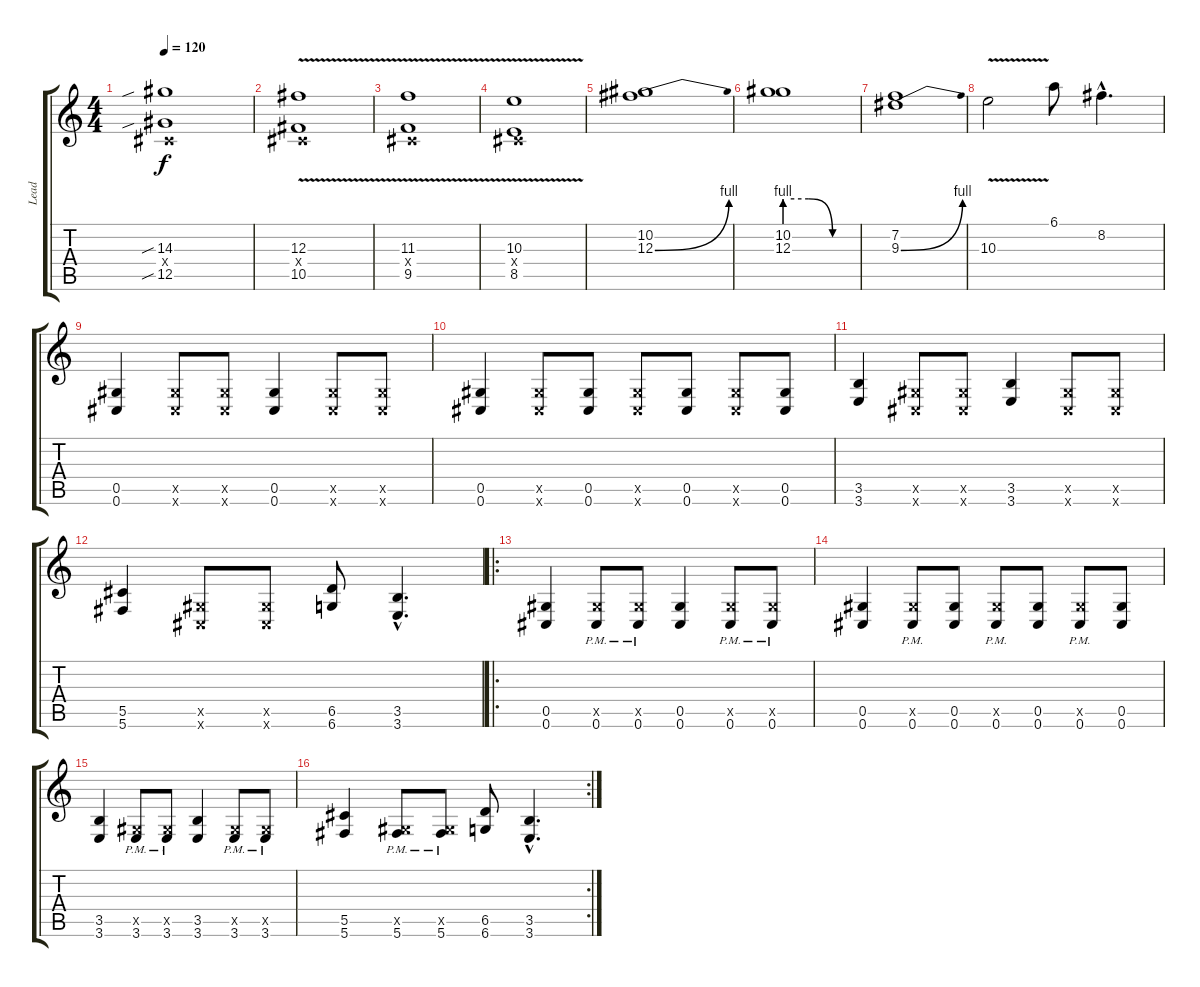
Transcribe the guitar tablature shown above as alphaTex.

\track ("Lead" "Lead") {instrument distortionguitar}
\staff {score tabs}
\tuning (Eb4 Bb3 Gb3 Db3 Ab2 Db2) {hide}
\ts (4 4)
\tempo 120
\clef g2
\ks c
(14.3{sib} 0.4{x} 12.5{sib}).1{dy f} |
(12.3{v} 0.4{x} 10.5{v}).1 |
(11.3{v} 0.4{x} 9.5{v}).1 |
(10.3{v} 0.4{x} 8.5{v}).1 |
(10.2 12.3{be (bend 0 0 60 4)}).1 |
(10.2 12.3{be (custom 0 4 20 4 40 0 60 0)}).1 |
(7.2 9.3{be (bend 0 0 60 4)}).1 |
10.3{v}.2 6.1.8{balance 13 instrument distortionguitar} 8.2{hac}.4{d} |
(0.5 0.6).4 (0.5{x} 0.6{x}).8 (0.5{x} 0.6{x}).8 (0.5 0.6).4 (0.5{x} 0.6{x}).8 (0.5{x} 0.6{x}).8 |
(0.5 0.6).4 (0.5{x} 0.6{x}).8 (0.5 0.6).8 (0.5{x} 0.6{x}).8 (0.5 0.6).8 (0.5{x} 0.6{x}).8 (0.5 0.6).8 |
(3.5 3.6).4 (0.5{x} 0.6{x}).8 (0.5{x} 0.6{x}).8 (3.5 3.6).4 (0.5{x} 0.6{x}).8 (0.5{x} 0.6{x}).8 |
(5.5 5.6).4 (0.5{x} 0.6{x}).8 (0.5{x} 0.6{x}).8 (6.5 6.6).8 (3.5{hac} 3.6{hac}).4{d} |
\ro
(0.5 0.6).4 (0.5{x} 0.6{pm}).8 (0.5{x} 0.6{pm}).8 (0.5 0.6).4 (0.5{x} 0.6{pm}).8 (0.5{x} 0.6{pm}).8 |
(0.5 0.6).4 (0.5{x} 0.6{pm}).8 (0.5 0.6).8 (0.5{x} 0.6{pm}).8 (0.5 0.6).8 (0.5{x} 0.6{pm}).8 (0.5 0.6).8 |
(3.5 3.6).4 (0.5{x} 3.6{pm}).8 (0.5{x} 3.6{pm}).8 (3.5 3.6).4 (0.5{x} 3.6{pm}).8 (0.5{x} 3.6{pm}).8 |
\rc 2
(5.5 5.6).4 (0.5{x} 5.6{pm}).8 (0.5{x} 5.6{pm}).8 (6.5 6.6).8 (3.5{hac} 3.6{hac}).4{d}
